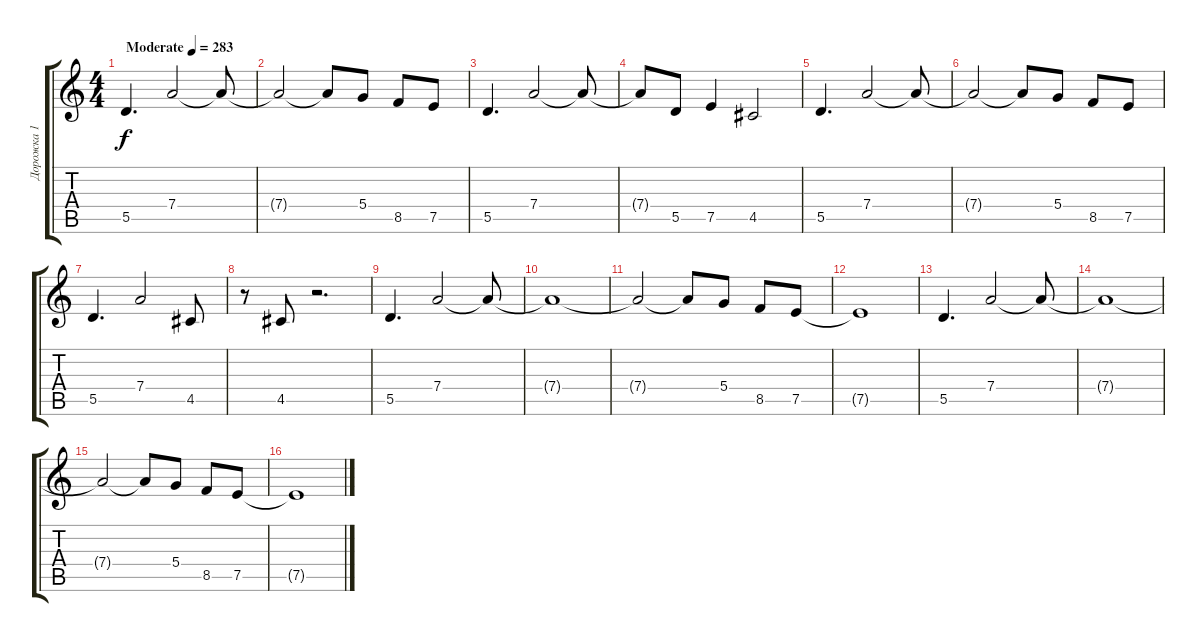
\track ("Дорожка 1" "Дорожка 1") {instrument electricguitarjazz}
\staff {score tabs}
\tuning (E4 B3 G3 D3 A2 E2) {hide}
\ts (4 4)
\tempo (283 "Moderate")
\clef g2
\ks c
5.5.4{d dy f instrument electricguitarjazz} 7.4.2 7.4{t}.8 |
7.4{t}.2 7.4{t}.8 5.4.8 8.5.8 7.5.8 |
5.5.4{d} 7.4.2 7.4{t}.8 |
7.4{t}.8 5.5.8 7.5.4 4.5.2 |
5.5.4{d} 7.4.2 7.4{t}.8 |
7.4{t}.2 7.4{t}.8 5.4.8 8.5.8 7.5.8 |
5.5.4{d} 7.4.2 4.5.8 |
r.8 4.5.8 r.2{d} |
5.5.4{d} 7.4.2 7.4{t}.8 |
7.4{t}.1 |
7.4{t}.2 7.4{t}.8 5.4.8 8.5.8 7.5.8 |
7.5{t}.1 |
5.5.4{d} 7.4.2 7.4{t}.8 |
7.4{t}.1 |
7.4{t}.2 7.4{t}.8 5.4.8 8.5.8 7.5.8 |
7.5{t}.1
